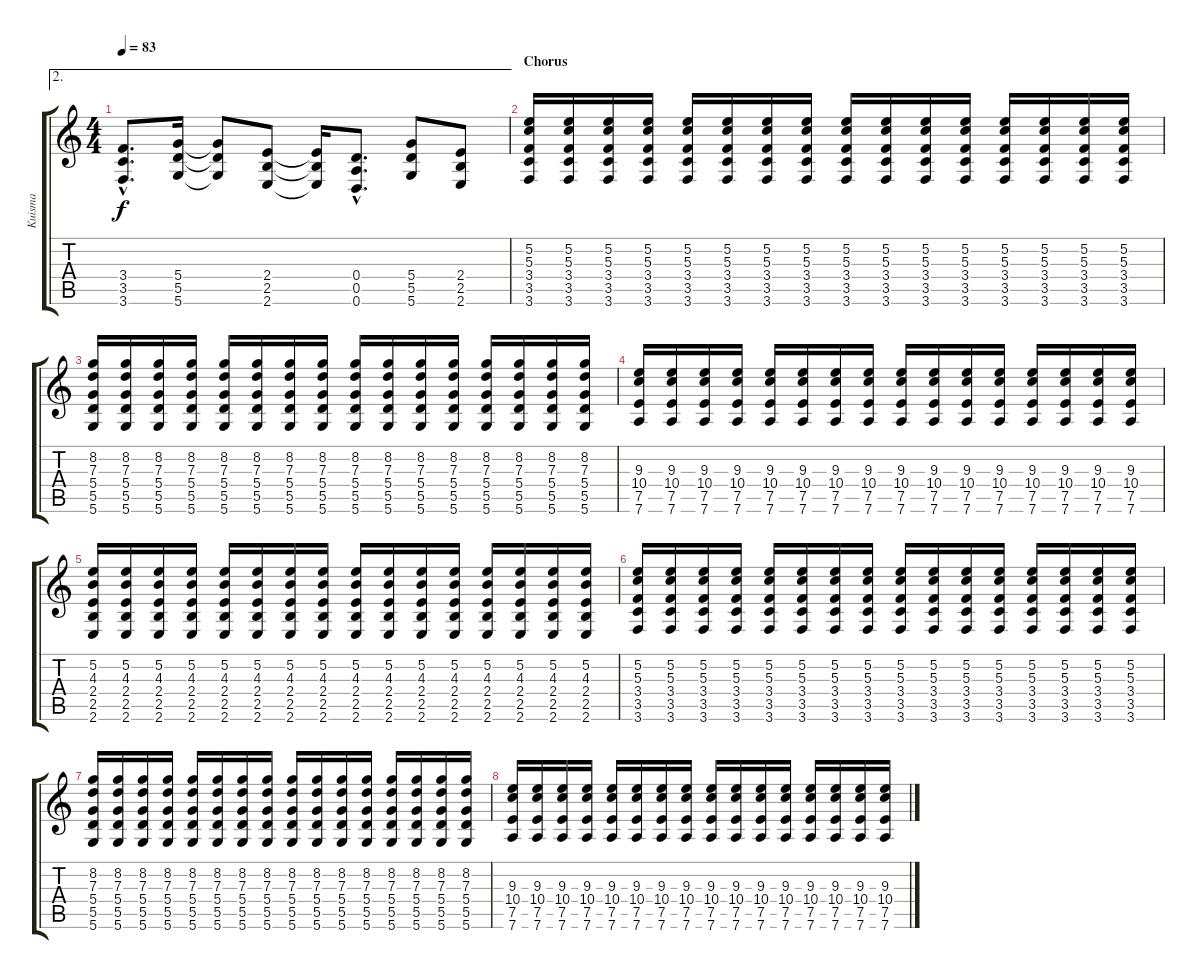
\track ("Kuisma" "Kuisma") {instrument distortionguitar}
\staff {score tabs}
\tuning (E4 B3 G3 D3 A2 D2) {hide}
\ae 2
\ts (4 4)
\tempo 83
\clef g2
\ks c
(3.4{hac} 3.5{hac} 3.6{hac}).8{d dy f} (5.4 5.5 5.6).16 (5.4{t} 5.5{t} 5.6{t}).8 (2.4 2.5 2.6).8 (2.4{t} 2.5{t} 2.6{t}).16 (0.4{hac} 0.5{hac} 0.6{hac}).8{d} (5.4 5.5 5.6).8 (2.4 2.5 2.6).8 |
\section ("" "Chorus")
(5.2 5.3 3.4 3.5 3.6).16 (5.2 5.3 3.4 3.5 3.6).16 (5.2 5.3 3.4 3.5 3.6).16 (5.2 5.3 3.4 3.5 3.6).16 (5.2 5.3 3.4 3.5 3.6).16 (5.2 5.3 3.4 3.5 3.6).16 (5.2 5.3 3.4 3.5 3.6).16 (5.2 5.3 3.4 3.5 3.6).16 (5.2 5.3 3.4 3.5 3.6).16 (5.2 5.3 3.4 3.5 3.6).16 (5.2 5.3 3.4 3.5 3.6).16 (5.2 5.3 3.4 3.5 3.6).16 (5.2 5.3 3.4 3.5 3.6).16 (5.2 5.3 3.4 3.5 3.6).16 (5.2 5.3 3.4 3.5 3.6).16 (5.2 5.3 3.4 3.5 3.6).16 |
(8.2 7.3 5.4 5.5 5.6).16 (8.2 7.3 5.4 5.5 5.6).16 (8.2 7.3 5.4 5.5 5.6).16 (8.2 7.3 5.4 5.5 5.6).16 (8.2 7.3 5.4 5.5 5.6).16 (8.2 7.3 5.4 5.5 5.6).16 (8.2 7.3 5.4 5.5 5.6).16 (8.2 7.3 5.4 5.5 5.6).16 (8.2 7.3 5.4 5.5 5.6).16 (8.2 7.3 5.4 5.5 5.6).16 (8.2 7.3 5.4 5.5 5.6).16 (8.2 7.3 5.4 5.5 5.6).16 (8.2 7.3 5.4 5.5 5.6).16 (8.2 7.3 5.4 5.5 5.6).16 (8.2 7.3 5.4 5.5 5.6).16 (8.2 7.3 5.4 5.5 5.6).16 |
(9.3 10.4 7.5 7.6).16 (9.3 10.4 7.5 7.6).16 (9.3 10.4 7.5 7.6).16 (9.3 10.4 7.5 7.6).16 (9.3 10.4 7.5 7.6).16 (9.3 10.4 7.5 7.6).16 (9.3 10.4 7.5 7.6).16 (9.3 10.4 7.5 7.6).16 (9.3 10.4 7.5 7.6).16 (9.3 10.4 7.5 7.6).16 (9.3 10.4 7.5 7.6).16 (9.3 10.4 7.5 7.6).16 (9.3 10.4 7.5 7.6).16 (9.3 10.4 7.5 7.6).16 (9.3 10.4 7.5 7.6).16 (9.3 10.4 7.5 7.6).16 |
(5.2 4.3 2.4 2.5 2.6).16 (5.2 4.3 2.4 2.5 2.6).16 (5.2 4.3 2.4 2.5 2.6).16 (5.2 4.3 2.4 2.5 2.6).16 (5.2 4.3 2.4 2.5 2.6).16 (5.2 4.3 2.4 2.5 2.6).16 (5.2 4.3 2.4 2.5 2.6).16 (5.2 4.3 2.4 2.5 2.6).16 (5.2 4.3 2.4 2.5 2.6).16 (5.2 4.3 2.4 2.5 2.6).16 (5.2 4.3 2.4 2.5 2.6).16 (5.2 4.3 2.4 2.5 2.6).16 (5.2 4.3 2.4 2.5 2.6).16 (5.2 4.3 2.4 2.5 2.6).16 (5.2 4.3 2.4 2.5 2.6).16 (5.2 4.3 2.4 2.5 2.6).16 |
(5.2 5.3 3.4 3.5 3.6).16 (5.2 5.3 3.4 3.5 3.6).16 (5.2 5.3 3.4 3.5 3.6).16 (5.2 5.3 3.4 3.5 3.6).16 (5.2 5.3 3.4 3.5 3.6).16 (5.2 5.3 3.4 3.5 3.6).16 (5.2 5.3 3.4 3.5 3.6).16 (5.2 5.3 3.4 3.5 3.6).16 (5.2 5.3 3.4 3.5 3.6).16 (5.2 5.3 3.4 3.5 3.6).16 (5.2 5.3 3.4 3.5 3.6).16 (5.2 5.3 3.4 3.5 3.6).16 (5.2 5.3 3.4 3.5 3.6).16 (5.2 5.3 3.4 3.5 3.6).16 (5.2 5.3 3.4 3.5 3.6).16 (5.2 5.3 3.4 3.5 3.6).16 |
(8.2 7.3 5.4 5.5 5.6).16 (8.2 7.3 5.4 5.5 5.6).16 (8.2 7.3 5.4 5.5 5.6).16 (8.2 7.3 5.4 5.5 5.6).16 (8.2 7.3 5.4 5.5 5.6).16 (8.2 7.3 5.4 5.5 5.6).16 (8.2 7.3 5.4 5.5 5.6).16 (8.2 7.3 5.4 5.5 5.6).16 (8.2 7.3 5.4 5.5 5.6).16 (8.2 7.3 5.4 5.5 5.6).16 (8.2 7.3 5.4 5.5 5.6).16 (8.2 7.3 5.4 5.5 5.6).16 (8.2 7.3 5.4 5.5 5.6).16 (8.2 7.3 5.4 5.5 5.6).16 (8.2 7.3 5.4 5.5 5.6).16 (8.2 7.3 5.4 5.5 5.6).16 |
(9.3 10.4 7.5 7.6).16 (9.3 10.4 7.5 7.6).16 (9.3 10.4 7.5 7.6).16 (9.3 10.4 7.5 7.6).16 (9.3 10.4 7.5 7.6).16 (9.3 10.4 7.5 7.6).16 (9.3 10.4 7.5 7.6).16 (9.3 10.4 7.5 7.6).16 (9.3 10.4 7.5 7.6).16 (9.3 10.4 7.5 7.6).16 (9.3 10.4 7.5 7.6).16 (9.3 10.4 7.5 7.6).16 (9.3 10.4 7.5 7.6).16 (9.3 10.4 7.5 7.6).16 (9.3 10.4 7.5 7.6).16 (9.3 10.4 7.5 7.6).16
